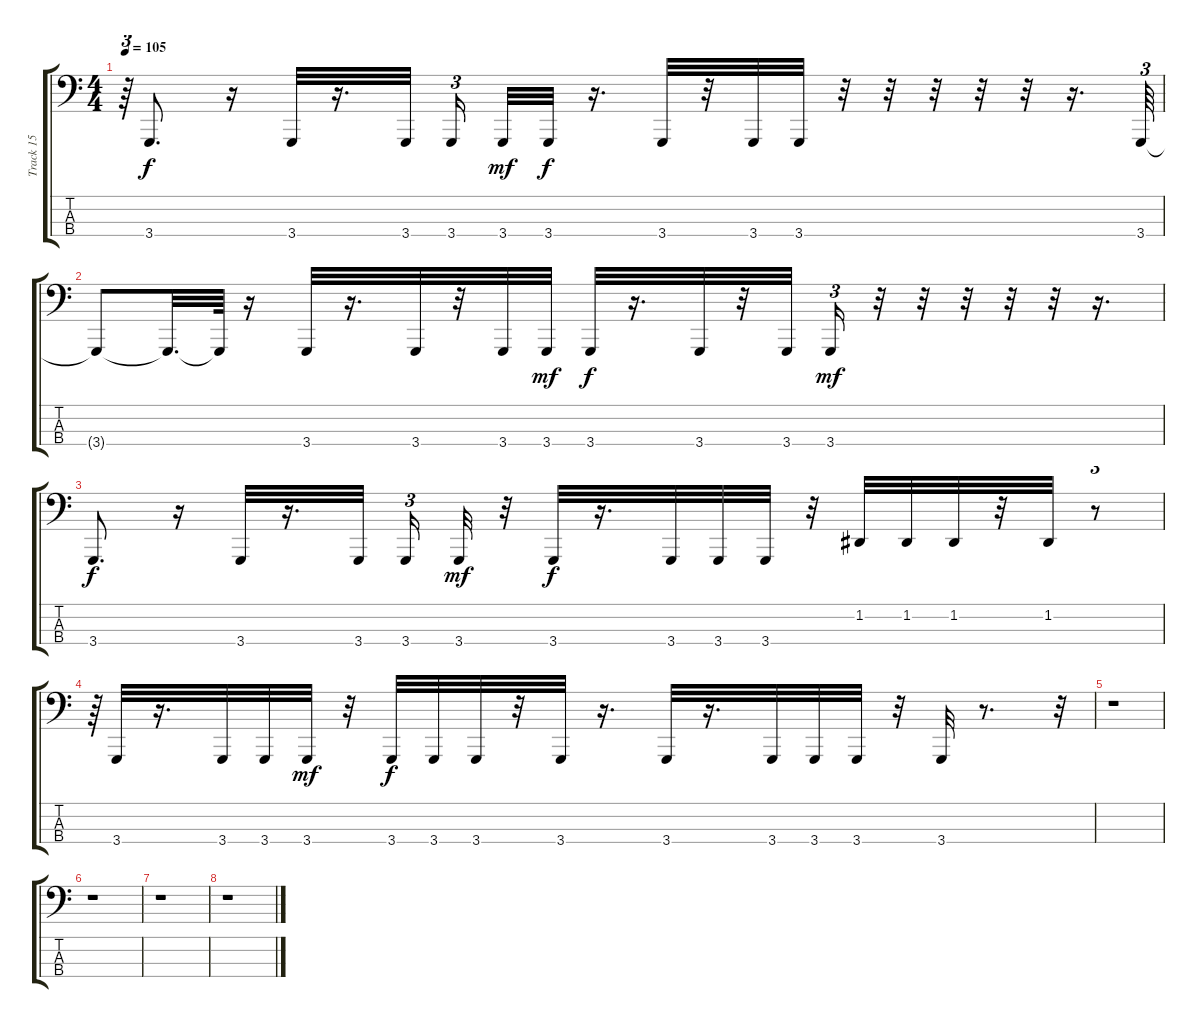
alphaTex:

\track ("Track 15" "Track 15") {instrument stringensemble1}
\staff {score tabs}
\tuning (G2 D2 A1 E1) {hide}
\ts (4 4)
\tempo 105
\clef f4
\ks c
r.64{tu (3 2) dy f} 3.4.8{d} r.16 3.4.32 r.16{d} 3.4.32{beam splitsecondary} 3.4.16{tu (3 2) beam splitsecondary} 3.4.32{dy mf} 3.4.32{dy f} r.16{d} 3.4.32 r.32 3.4.32 3.4.32 r.32 r.32 r.32 r.32 r.32 r.16{d} 3.4.64{tu (3 2)} |
3.4{t}.8 3.4{t}.32{d} 3.4{t}.64 r.16 3.4.32 r.16{d} 3.4.32 r.32 3.4.32 3.4.32{dy mf} 3.4.32{dy f} r.16{d} 3.4.32 r.32 3.4.32 3.4.16{tu (3 2) dy mf} r.32 r.32 r.32 r.32 r.32 r.16{d} |
3.4.8{d dy f} r.16 3.4.32 r.16{d} 3.4.32{beam splitsecondary} 3.4.16{tu (3 2)} 3.4.32{dy mf} r.32 3.4.32{dy f} r.16{d} 3.4.32 3.4.32 3.4.32 r.32 1.2.32 1.2.32 1.2.32 r.32 1.2.32 r.8{tu (3 2)} |
r.64{tu (3 2)} 3.4.32 r.16{d} 3.4.32 3.4.32 3.4.32{dy mf} r.32 3.4.32{dy f} 3.4.32 3.4.32 r.32 3.4.32 r.16{d} 3.4.32 r.16{d} 3.4.32 3.4.32 3.4.32 r.32 3.4.32 r.8{d} r.32{tu (3 2)} |
r.1 |
r.1 |
r.1 |
r.1
